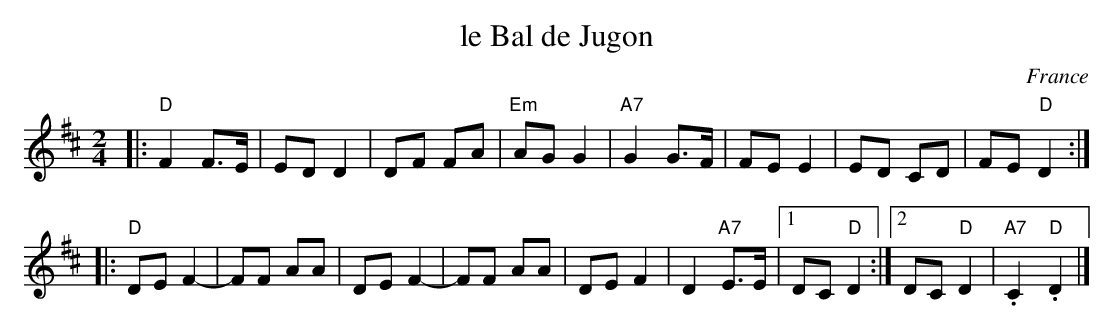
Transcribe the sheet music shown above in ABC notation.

X:1
T:le Bal de Jugon
O:France
M:2/4
L:1/8
K:D
|: "D"F2 F>E | ED D2 | DF FA | "Em"AG G2 | "A7"G2G>F | FE E2 | ED CD | FE "D"D2 :|
|: "D"DE F2- | FF AA | DE F2- | FF AA | DE F2 | D2 "A7"E>E |1 DC "D"D2 :|2 DC "D"D2 | "A7".C2 "D".D2 |]
